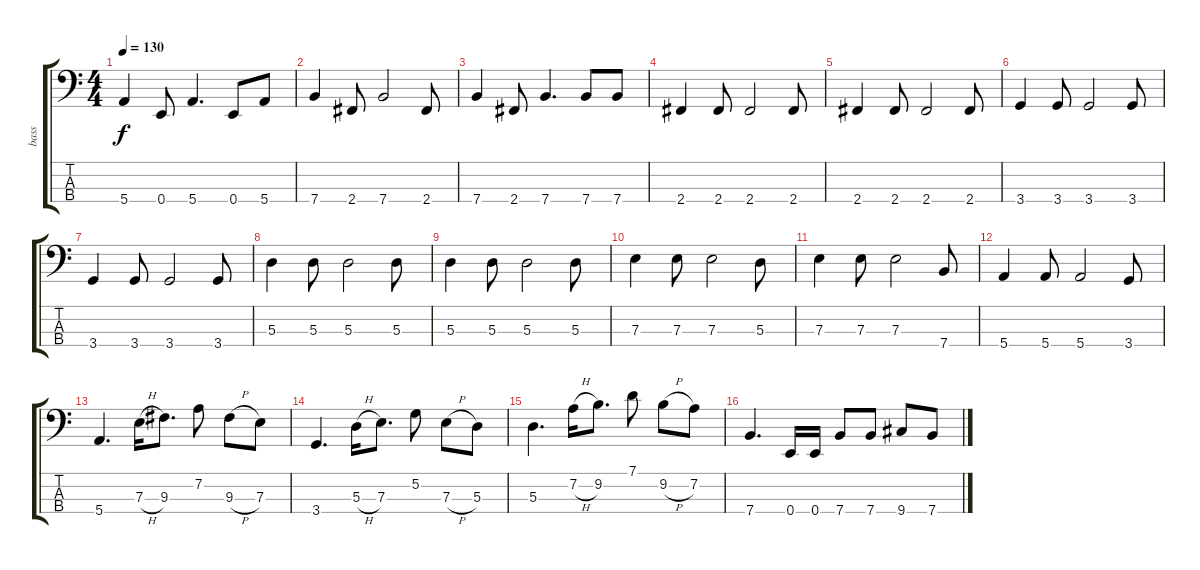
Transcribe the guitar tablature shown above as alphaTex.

\track ("bass" "bass") {instrument electricbassfinger}
\staff {score tabs}
\tuning (G2 D2 A1 E1) {hide}
\ts (4 4)
\tempo 130
\clef f4
\ks c
5.4.4{dy f} 0.4.8 5.4.4{d} 0.4.8 5.4.8 |
7.4.4 2.4.8 7.4.2 2.4.8 |
7.4.4 2.4.8 7.4.4{d} 7.4.8 7.4.8 |
2.4.4 2.4.8 2.4.2 2.4.8 |
2.4.4 2.4.8 2.4.2 2.4.8 |
3.4.4 3.4.8 3.4.2 3.4.8 |
3.4.4 3.4.8 3.4.2 3.4.8 |
5.3.4 5.3.8 5.3.2 5.3.8 |
5.3.4 5.3.8 5.3.2 5.3.8 |
7.3.4 7.3.8 7.3.2 5.3.8 |
7.3.4 7.3.8 7.3.2 7.4.8 |
5.4.4 5.4.8 5.4.2 3.4.8 |
5.4.4{d} 7.3{h}.16 9.3.8{d} 7.2.8 9.3{h}.8 7.3.8 |
3.4.4{d} 5.3{h}.16 7.3.8{d} 5.2.8 7.3{h}.8 5.3.8 |
5.3.4{d} 7.2{h}.16 9.2.8{d} 7.1.8 9.2{h}.8 7.2.8 |
7.4.4{d} 0.4.16 0.4.16 7.4.8 7.4.8 9.4.8 7.4.8
